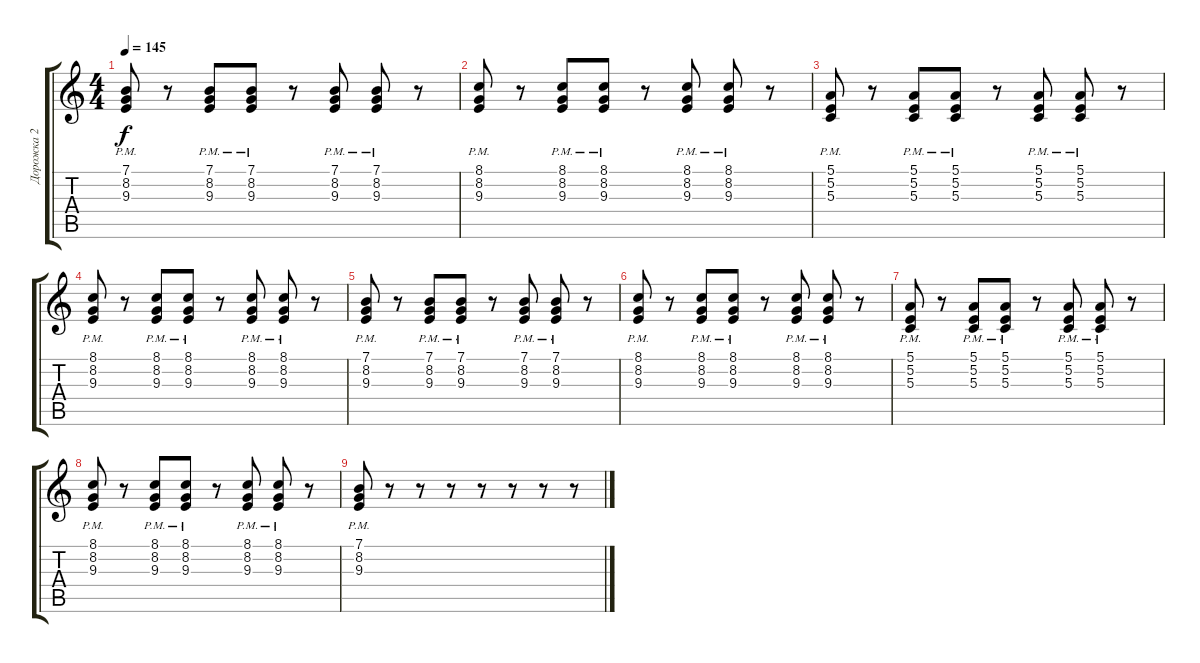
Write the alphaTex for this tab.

\track ("Дорожка 2" "Дорожка 2") {instrument harmonica}
\staff {score tabs}
\tuning (E4 B3 G3 D3 A2 E2) {hide}
\ts (4 4)
\tempo 145
\clef g2
\ks c
(7.1{pm} 8.2{pm} 9.3{pm}).8{dy f} r.8 (7.1{pm} 8.2{pm} 9.3{pm}).8 (7.1{pm} 8.2{pm} 9.3{pm}).8 r.8 (7.1{pm} 8.2{pm} 9.3{pm}).8 (7.1{pm} 8.2{pm} 9.3{pm}).8 r.8 |
(8.1{pm} 8.2{pm} 9.3{pm}).8 r.8 (8.1{pm} 8.2{pm} 9.3{pm}).8 (8.1{pm} 8.2{pm} 9.3{pm}).8 r.8 (8.1{pm} 8.2{pm} 9.3{pm}).8 (8.1{pm} 8.2{pm} 9.3{pm}).8 r.8 |
(5.1{pm} 5.2{pm} 5.3{pm}).8 r.8 (5.1{pm} 5.2{pm} 5.3{pm}).8 (5.1{pm} 5.2{pm} 5.3{pm}).8 r.8 (5.1{pm} 5.2{pm} 5.3{pm}).8 (5.1{pm} 5.2{pm} 5.3{pm}).8 r.8 |
(8.1{pm} 8.2{pm} 9.3{pm}).8 r.8 (8.1{pm} 8.2{pm} 9.3{pm}).8 (8.1{pm} 8.2{pm} 9.3{pm}).8 r.8 (8.1{pm} 8.2{pm} 9.3{pm}).8 (8.1{pm} 8.2{pm} 9.3{pm}).8 r.8 |
(7.1{pm} 8.2{pm} 9.3{pm}).8 r.8 (7.1{pm} 8.2{pm} 9.3{pm}).8 (7.1{pm} 8.2{pm} 9.3{pm}).8 r.8 (7.1{pm} 8.2{pm} 9.3{pm}).8 (7.1{pm} 8.2{pm} 9.3{pm}).8 r.8 |
(8.1{pm} 8.2{pm} 9.3{pm}).8 r.8 (8.1{pm} 8.2{pm} 9.3{pm}).8 (8.1{pm} 8.2{pm} 9.3{pm}).8 r.8 (8.1{pm} 8.2{pm} 9.3{pm}).8 (8.1{pm} 8.2{pm} 9.3{pm}).8 r.8 |
(5.1{pm} 5.2{pm} 5.3{pm}).8 r.8 (5.1{pm} 5.2{pm} 5.3{pm}).8 (5.1{pm} 5.2{pm} 5.3{pm}).8 r.8 (5.1{pm} 5.2{pm} 5.3{pm}).8 (5.1{pm} 5.2{pm} 5.3{pm}).8 r.8 |
(8.1{pm} 8.2{pm} 9.3{pm}).8 r.8 (8.1{pm} 8.2{pm} 9.3{pm}).8 (8.1{pm} 8.2{pm} 9.3{pm}).8 r.8 (8.1{pm} 8.2{pm} 9.3{pm}).8 (8.1{pm} 8.2{pm} 9.3{pm}).8 r.8 |
(7.1{pm} 8.2{pm} 9.3{pm}).8 r.8 r.8 r.8 r.8 r.8 r.8 r.8
